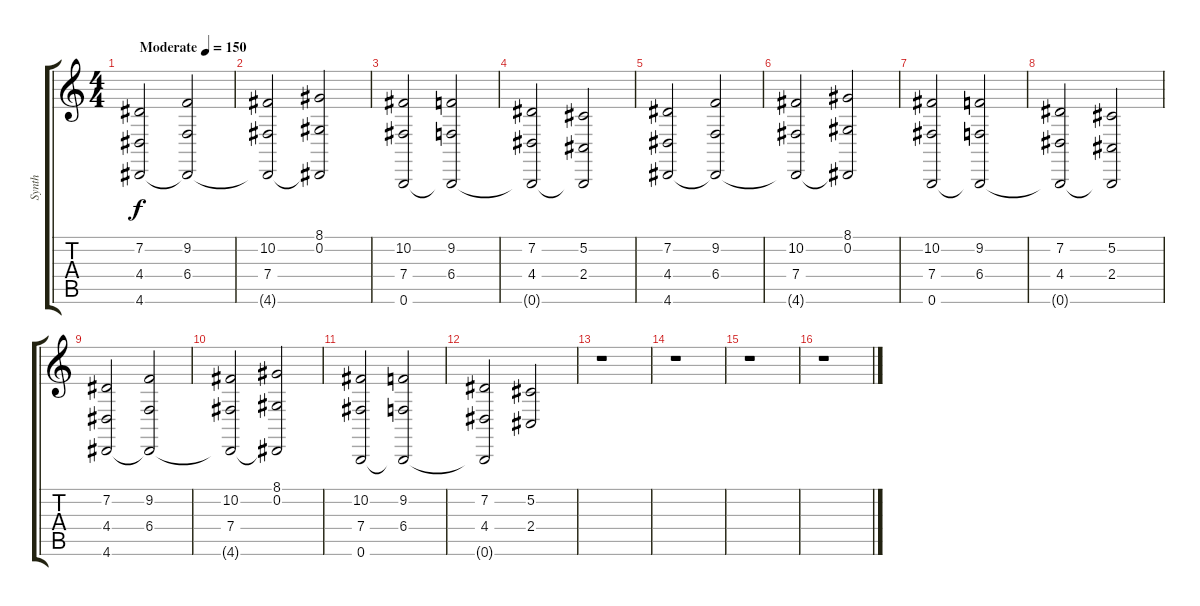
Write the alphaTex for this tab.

\track ("Synth" "Synth") {instrument stringensemble1}
\staff {score tabs}
\tuning (C4 Ab3 E3 B2 Gb2 B1) {hide}
\ts (4 4)
\tempo (150 "Moderate")
\clef g2
\ks c
(7.2 4.4 4.6).2{dy f instrument stringensemble1} (9.2 6.4 4.6{t}).2 |
(10.2 7.4 4.6{t}).2 (8.1 0.2 4.6{t}).2 |
(10.2 7.4 0.6).2 (9.2 6.4 0.6{t}).2 |
(7.2 4.4 0.6{t}).2 (5.2 2.4 0.6{t}).2 |
(7.2 4.4 4.6).2 (9.2 6.4 4.6{t}).2 |
(10.2 7.4 4.6{t}).2 (8.1 0.2 4.6{t}).2 |
(10.2 7.4 0.6).2 (9.2 6.4 0.6{t}).2 |
(7.2 4.4 0.6{t}).2 (5.2 2.4 0.6{t}).2 |
(7.2 4.4 4.6).2 (9.2 6.4 4.6{t}).2 |
(10.2 7.4 4.6{t}).2 (8.1 0.2 4.6{t}).2 |
(10.2 7.4 0.6).2 (9.2 6.4 0.6{t}).2 |
(7.2 4.4 0.6{t}).2 (5.2 2.4).2 |
r.1 |
r.1 |
r.1 |
r.1
